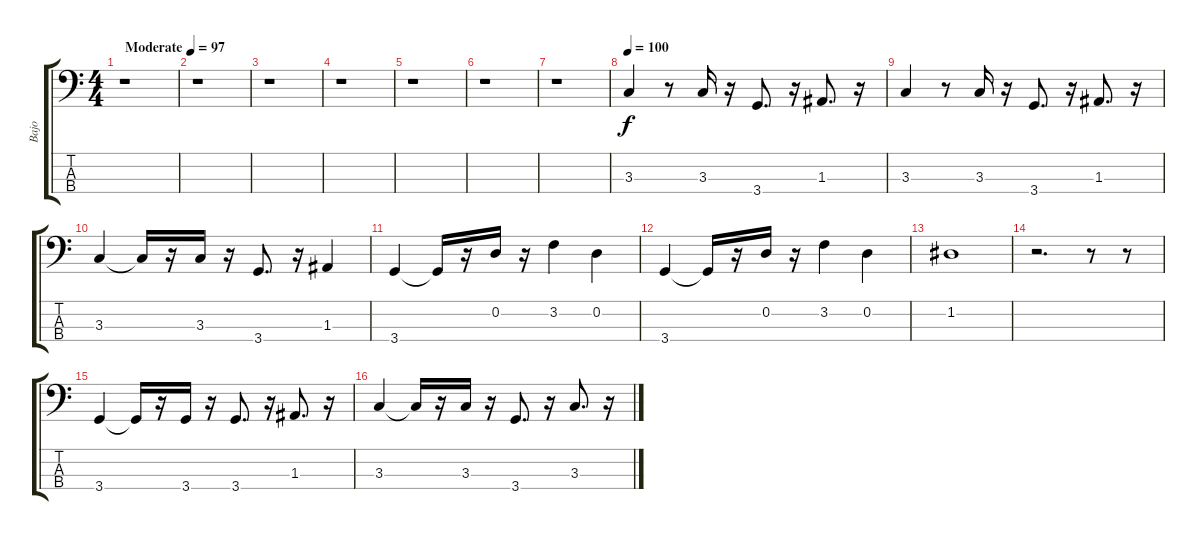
\track ("Bajo" "Bajo") {solo instrument fretlessbass}
\staff {score tabs}
\tuning (G2 D2 A1 E1) {hide}
\ts (4 4)
\tempo (97 "Moderate")
\clef f4
\ks c
r.1{dy f instrument fretlessbass} |
r.1 |
r.1 |
r.1 |
r.1 |
r.1 |
r.1 |
\tempo 100
3.3.4 r.8 3.3.16 r.16 3.4.8{d} r.16 1.3.8{d} r.16 |
3.3.4 r.8 3.3.16 r.16 3.4.8{d} r.16 1.3.8{d} r.16 |
3.3.4 3.3{t}.16 r.16 3.3.16 r.16 3.4.8{d} r.16 1.3.4 |
3.4.4 3.4{t}.16 r.16 0.2.16 r.16 3.2.4 0.2.4 |
3.4.4 3.4{t}.16 r.16 0.2.16 r.16 3.2.4 0.2.4 |
1.2.1 |
r.2{d} r.8 r.8 |
3.4.4 3.4{t}.16 r.16 3.4.16 r.16 3.4.8{d} r.16 1.3.8{d} r.16 |
3.3.4 3.3{t}.16 r.16 3.3.16 r.16 3.4.8{d} r.16 3.3.8{d} r.16
